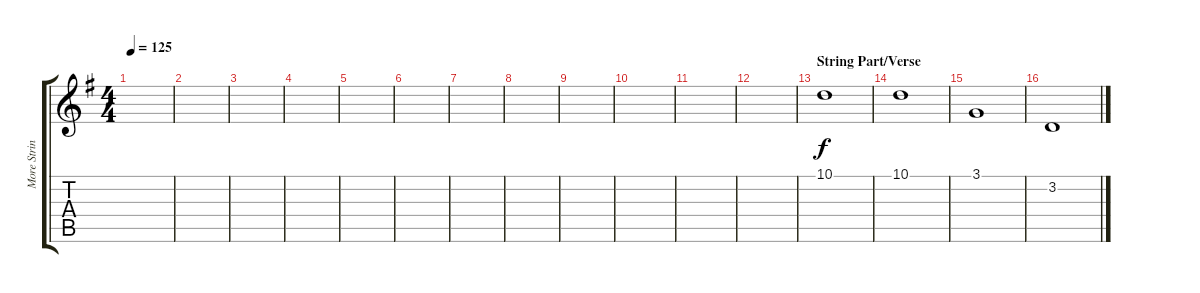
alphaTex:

\track ("More Strings" "More Strin") {instrument stringensemble1}
\staff {score tabs}
\tuning (E4 B3 G3 D3 A2 E2) {hide}
\ts (4 4)
\tempo 125
\clef g2
\ks g
|
|
|
|
|
|
|
|
|
|
|
|
\section ("" "String Part/Verse")
10.1.1{volume 10 instrument violin} |
10.1.1 |
3.1.1{volume 8} |
3.2.1
